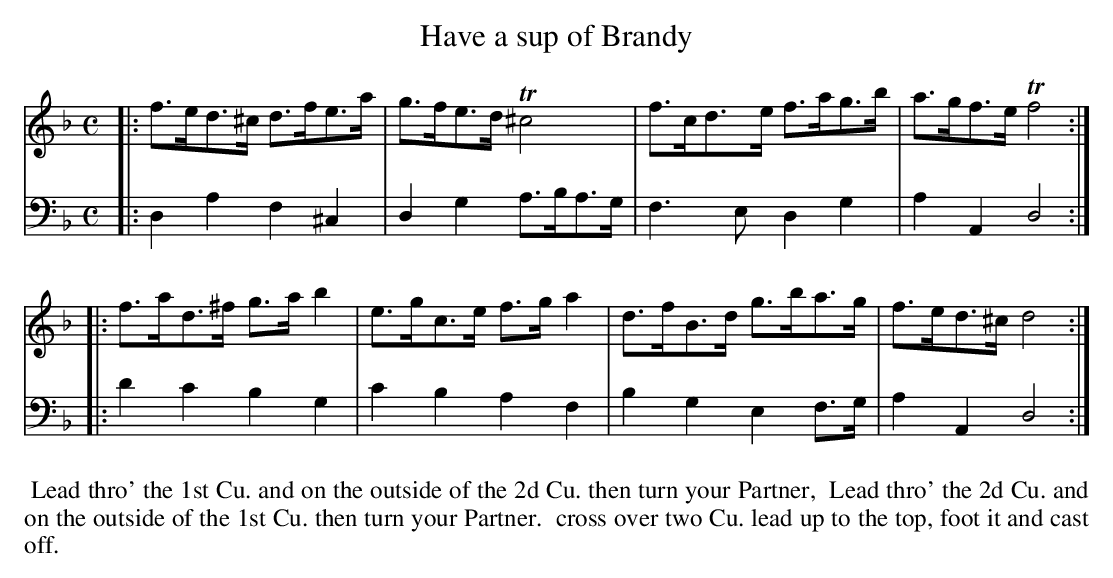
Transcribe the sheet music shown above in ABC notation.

X:1
T: Have a sup of Brandy
M: C
L: 1/8
K: Dm
V: 1
|: f>ed>^c d>fe>a | g>fe>d T^c4  | f>cd>e f>ag>b | a>gf>e Tf4 :|
|: f>ad>^f g>ab2  | e>gc>e f>ga2 | d>fB>d g>ba>g | f>ed>^c d4 :|
V: 2 clef=bass middle=d
|: d2a2 f2^c2 | d2g2 a>ba>g | f3e d2g2 | a2A2 d4 :|
|: d'2c'2 b2g2 | c'2b2 a2f2 | b2g2 e2f>g | a2A2 d4 :|
